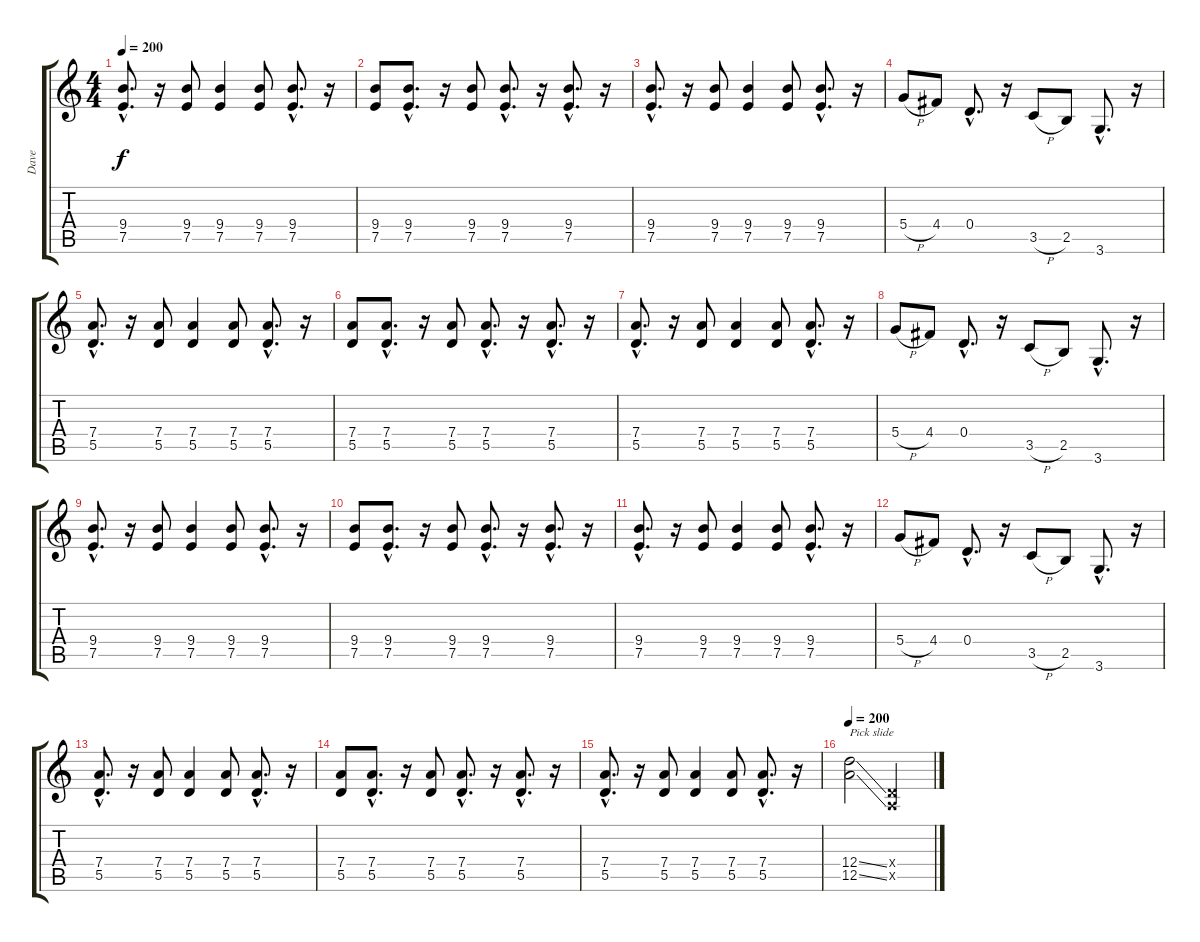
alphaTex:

\track ("Dave" "Dave") {instrument distortionguitar}
\staff {score tabs}
\tuning (E4 B3 G3 D3 A2 E2) {hide}
\ts (4 4)
\tempo 200
\clef g2
\ks c
(9.4{hac} 7.5{hac}).8{d dy f} r.16 (9.4 7.5).8 (9.4 7.5).4 (9.4 7.5).8 (9.4{hac} 7.5{hac}).8{d} r.16 |
(9.4 7.5).8 (9.4{hac} 7.5{hac}).8{d} r.16 (9.4 7.5).8 (9.4{hac} 7.5{hac}).8{d} r.16 (9.4{hac} 7.5{hac}).8{d} r.16 |
(9.4{hac} 7.5{hac}).8{d} r.16 (9.4 7.5).8 (9.4 7.5).4 (9.4 7.5).8 (9.4{hac} 7.5{hac}).8{d} r.16 |
5.4{h}.8 4.4.8 0.4{hac}.8{d} r.16 3.5{h}.8 2.5.8 3.6{hac}.8{d} r.16 |
(7.4{hac} 5.5{hac}).8{d} r.16 (7.4 5.5).8 (7.4 5.5).4 (7.4 5.5).8 (7.4{hac} 5.5{hac}).8{d} r.16 |
(7.4 5.5).8 (7.4{hac} 5.5{hac}).8{d} r.16 (7.4 5.5).8 (7.4{hac} 5.5{hac}).8{d} r.16 (7.4{hac} 5.5{hac}).8{d} r.16 |
(7.4{hac} 5.5{hac}).8{d} r.16 (7.4 5.5).8 (7.4 5.5).4 (7.4 5.5).8 (7.4{hac} 5.5{hac}).8{d} r.16 |
5.4{h}.8 4.4.8 0.4{hac}.8{d} r.16 3.5{h}.8 2.5.8 3.6{hac}.8{d} r.16 |
(9.4{hac} 7.5{hac}).8{d} r.16 (9.4 7.5).8 (9.4 7.5).4 (9.4 7.5).8 (9.4{hac} 7.5{hac}).8{d} r.16 |
(9.4 7.5).8 (9.4{hac} 7.5{hac}).8{d} r.16 (9.4 7.5).8 (9.4{hac} 7.5{hac}).8{d} r.16 (9.4{hac} 7.5{hac}).8{d} r.16 |
(9.4{hac} 7.5{hac}).8{d} r.16 (9.4 7.5).8 (9.4 7.5).4 (9.4 7.5).8 (9.4{hac} 7.5{hac}).8{d} r.16 |
5.4{h}.8 4.4.8 0.4{hac}.8{d} r.16 3.5{h}.8 2.5.8 3.6{hac}.8{d} r.16 |
(7.4{hac} 5.5{hac}).8{d} r.16 (7.4 5.5).8 (7.4 5.5).4 (7.4 5.5).8 (7.4{hac} 5.5{hac}).8{d} r.16 |
(7.4 5.5).8 (7.4{hac} 5.5{hac}).8{d} r.16 (7.4 5.5).8 (7.4{hac} 5.5{hac}).8{d} r.16 (7.4{hac} 5.5{hac}).8{d} r.16 |
(7.4{hac} 5.5{hac}).8{d} r.16 (7.4 5.5).8 (7.4 5.5).4 (7.4 5.5).8 (7.4{hac} 5.5{hac}).8{d} r.16 |
\tempo 200
(12.4{ss} 12.5{ss}).2{txt "Pick slide" volume 16 balance 8} (0.4{x} 0.5{x}).2
